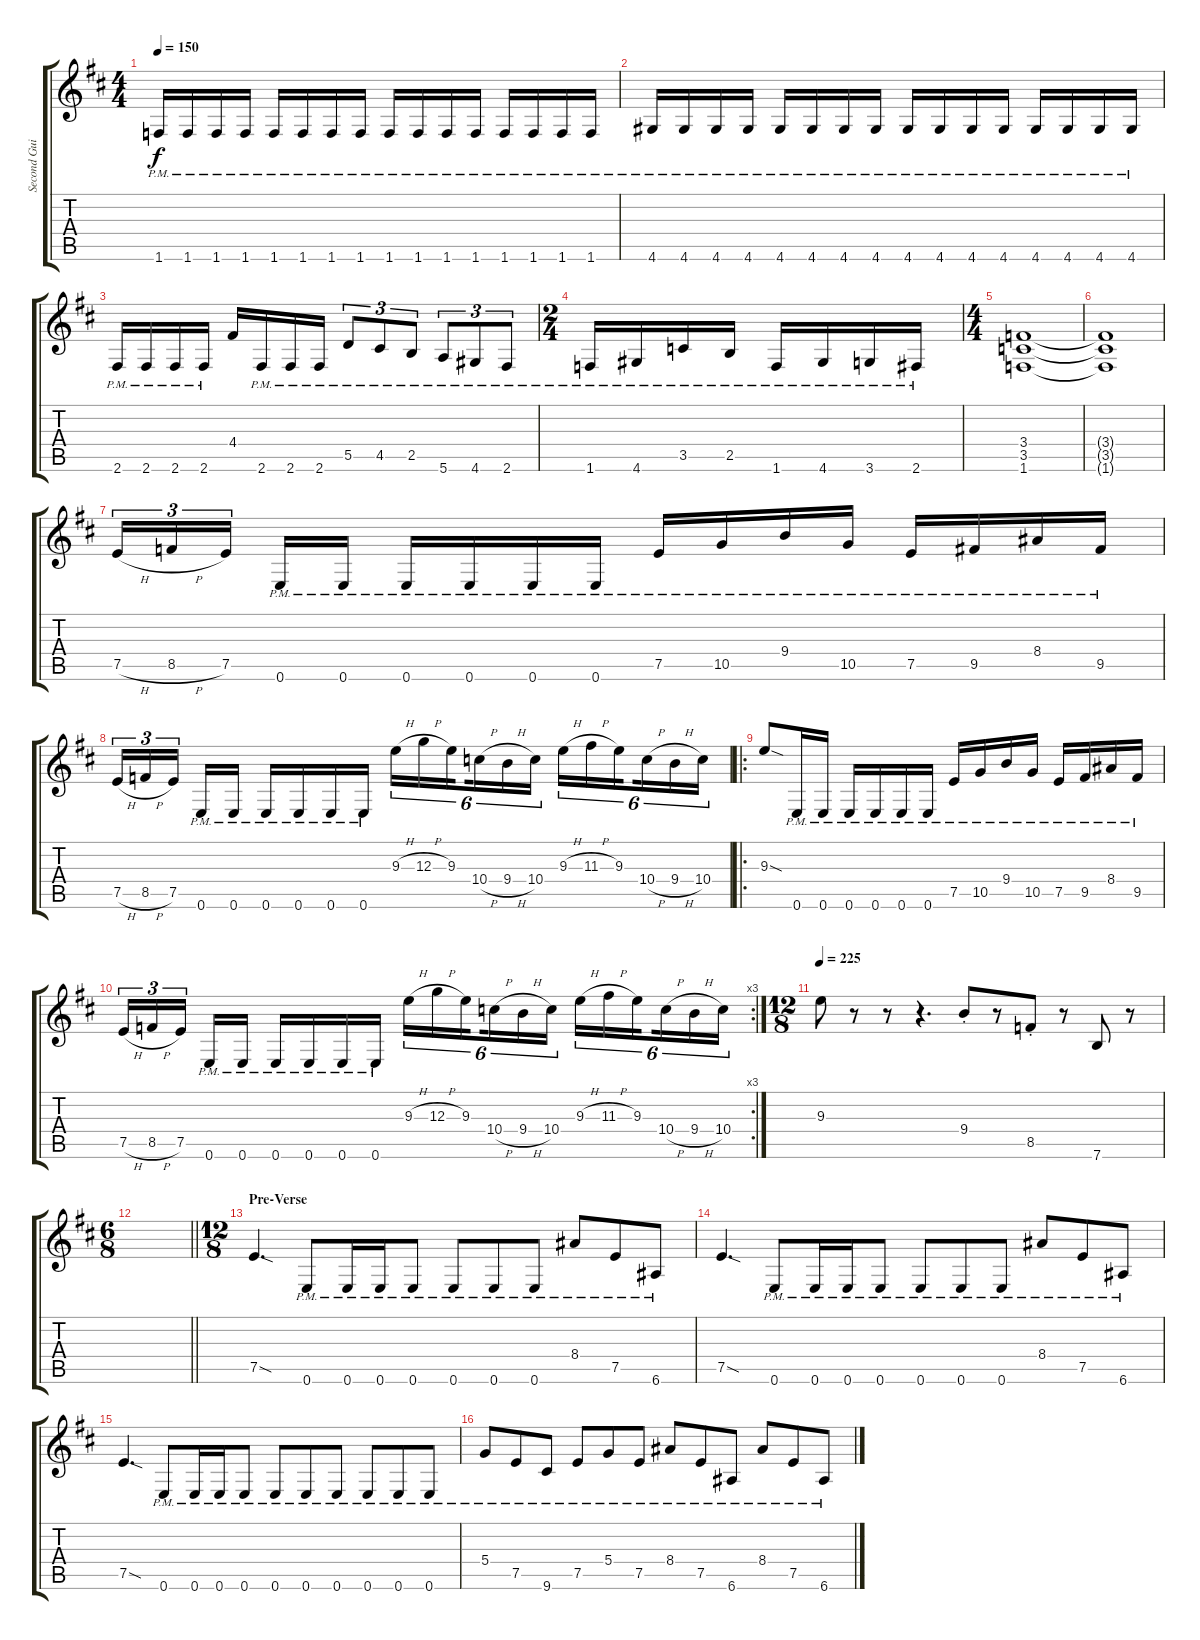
\track ("Second Guitar" "Second Gui") {instrument overdrivenguitar}
\staff {score tabs}
\tuning (E4 B3 G3 D3 A2 E2) {hide}
\ts (4 4)
\tempo 150
\clef g2
\ks d
1.6{pm}.16{dy f} 1.6{pm}.16 1.6{pm}.16 1.6{pm}.16 1.6{pm}.16 1.6{pm}.16 1.6{pm}.16 1.6{pm}.16 1.6{pm}.16 1.6{pm}.16 1.6{pm}.16 1.6{pm}.16 1.6{pm}.16 1.6{pm}.16 1.6{pm}.16 1.6{pm}.16 |
4.6{pm}.16 4.6{pm}.16 4.6{pm}.16 4.6{pm}.16 4.6{pm}.16 4.6{pm}.16 4.6{pm}.16 4.6{pm}.16 4.6{pm}.16 4.6{pm}.16 4.6{pm}.16 4.6{pm}.16 4.6{pm}.16 4.6{pm}.16 4.6{pm}.16 4.6{pm}.16 |
2.6{pm}.16 2.6{pm}.16 2.6{pm}.16 2.6{pm}.16 4.4.16 2.6{pm}.16 2.6{pm}.16 2.6{pm}.16 5.5{pm}.8{tu (3 2)} 4.5{pm}.8{tu (3 2)} 2.5{pm}.8{tu (3 2)} 5.6{pm}.8{tu (3 2)} 4.6{pm}.8{tu (3 2)} 2.6{pm}.8{tu (3 2)} |
\ts (2 4)
1.6{pm}.16 4.6{pm}.16 3.5{pm}.16 2.5{pm}.16 1.6{pm}.16 4.6{pm}.16 3.6{pm}.16 2.6{pm}.16 |
\ts (4 4)
(3.4 3.5 1.6).1 |
(3.4{t} 3.5{t} 1.6{t}).1 |
7.5{h}.16{tu (3 2)} 8.5{h}.16{tu (3 2)} 7.5.16{tu (3 2) beam splitsecondary} 0.6{pm}.16 0.6{pm}.16 0.6{pm}.16 0.6{pm}.16 0.6{pm}.16 0.6{pm}.16 7.5{pm}.16 10.5{pm}.16 9.4{pm}.16 10.5{pm}.16 7.5{pm}.16 9.5{pm}.16 8.4{pm}.16 9.5{pm}.16 |
7.5{h}.16{tu (3 2)} 8.5{h}.16{tu (3 2)} 7.5.16{tu (3 2) beam splitsecondary} 0.6{pm}.16 0.6{pm}.16 0.6{pm}.16 0.6{pm}.16 0.6{pm}.16 0.6{pm}.16 9.3{h}.16{tu (6 4)} 12.3{h}.16{tu (6 4)} 9.3.16{tu (6 4) beam splitsecondary} 10.4{h}.16{tu (6 4)} 9.4{h}.16{tu (6 4)} 10.4.16{tu (6 4)} 9.3{h}.16{tu (6 4)} 11.3{h}.16{tu (6 4)} 9.3.16{tu (6 4) beam splitsecondary} 10.4{h}.16{tu (6 4)} 9.4{h}.16{tu (6 4)} 10.4.16{tu (6 4)} |
\ro
9.3{sod}.8 0.6{pm}.16 0.6{pm}.16 0.6{pm}.16 0.6{pm}.16 0.6{pm}.16 0.6{pm}.16 7.5{pm}.16 10.5{pm}.16 9.4{pm}.16 10.5{pm}.16 7.5{pm}.16 9.5{pm}.16 8.4{pm}.16 9.5{pm}.16 |
\rc 3
7.5{h}.16{tu (3 2)} 8.5{h}.16{tu (3 2)} 7.5.16{tu (3 2) beam splitsecondary} 0.6{pm}.16 0.6{pm}.16 0.6{pm}.16 0.6{pm}.16 0.6{pm}.16 0.6{pm}.16 9.3{h}.16{tu (6 4)} 12.3{h}.16{tu (6 4)} 9.3.16{tu (6 4) beam splitsecondary} 10.4{h}.16{tu (6 4)} 9.4{h}.16{tu (6 4)} 10.4.16{tu (6 4)} 9.3{h}.16{tu (6 4)} 11.3{h}.16{tu (6 4)} 9.3.16{tu (6 4) beam splitsecondary} 10.4{h}.16{tu (6 4)} 9.4{h}.16{tu (6 4)} 10.4.16{tu (6 4)} |
\ts (12 8)
\tempo 225
9.3.8 r.8 r.8 r.4{d} 9.4{st}.8 r.8 8.5{st}.8 r.8 7.6.8 r.8 |
\ts (6 8)
\barLineRight lightlight
|
\ts (12 8)
\section ("" "Pre-Verse")
7.5{sod}.4{d} 0.6{pm}.8 0.6{pm}.16 0.6{pm}.16 0.6{pm}.8 0.6{pm}.8 0.6{pm}.8 0.6{pm}.8 8.4{pm}.8 7.5{pm}.8 6.6{pm}.8 |
7.5{sod}.4{d} 0.6{pm}.8 0.6{pm}.16 0.6{pm}.16 0.6{pm}.8 0.6{pm}.8 0.6{pm}.8 0.6{pm}.8 8.4{pm}.8 7.5{pm}.8 6.6{pm}.8 |
7.5{sod}.4{d} 0.6{pm}.8 0.6{pm}.16 0.6{pm}.16 0.6{pm}.8 0.6{pm}.8 0.6{pm}.8 0.6{pm}.8 0.6{pm}.8 0.6{pm}.8 0.6{pm}.8 |
5.4{pm}.8 7.5{pm}.8 9.6{pm}.8 7.5{pm}.8 5.4{pm}.8 7.5{pm}.8 8.4{pm}.8 7.5{pm}.8 6.6{pm}.8 8.4{pm}.8 7.5{pm}.8 6.6{pm}.8
